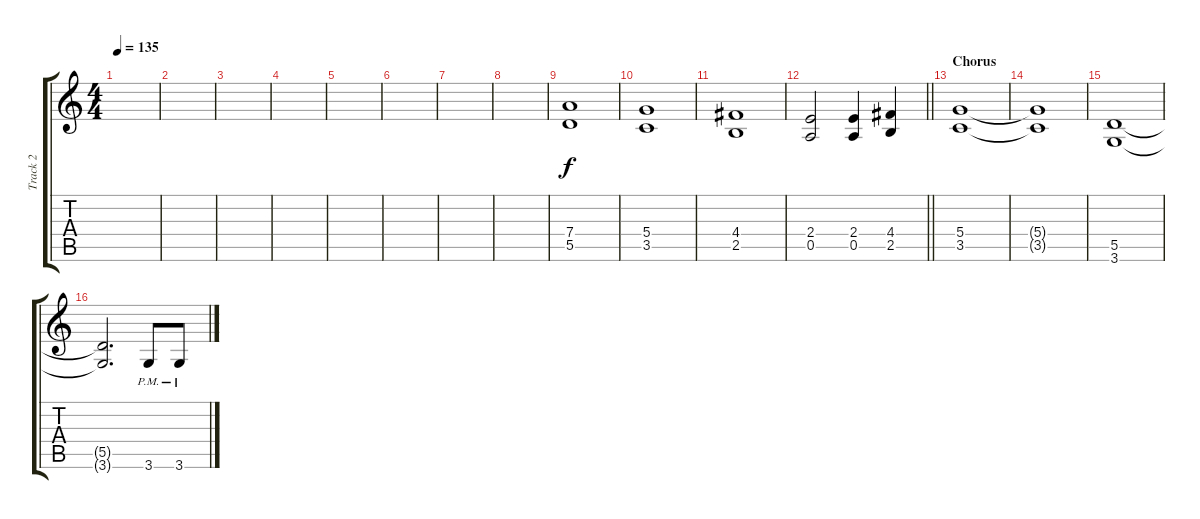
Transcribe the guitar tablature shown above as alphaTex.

\track ("Track 2" "Track 2") {instrument distortionguitar}
\staff {score tabs}
\tuning (E4 B3 G3 D3 A2 E2) {hide}
\ts (4 4)
\tempo 135
\clef g2
\ks c
|
|
|
|
|
|
|
|
(7.4 5.5).1 |
(5.4 3.5).1 |
(4.4 2.5).1 |
\barLineRight lightlight
(2.4 0.5).2 (2.4 0.5).4 (4.4 2.5).4 |
\section ("" "Chorus")
(5.4 3.5).1 |
(5.4{t} 3.5{t}).1 |
(5.5 3.6).1 |
(5.5{t} 3.6{t}).2{d} 3.6{pm}.8 3.6{pm}.8
